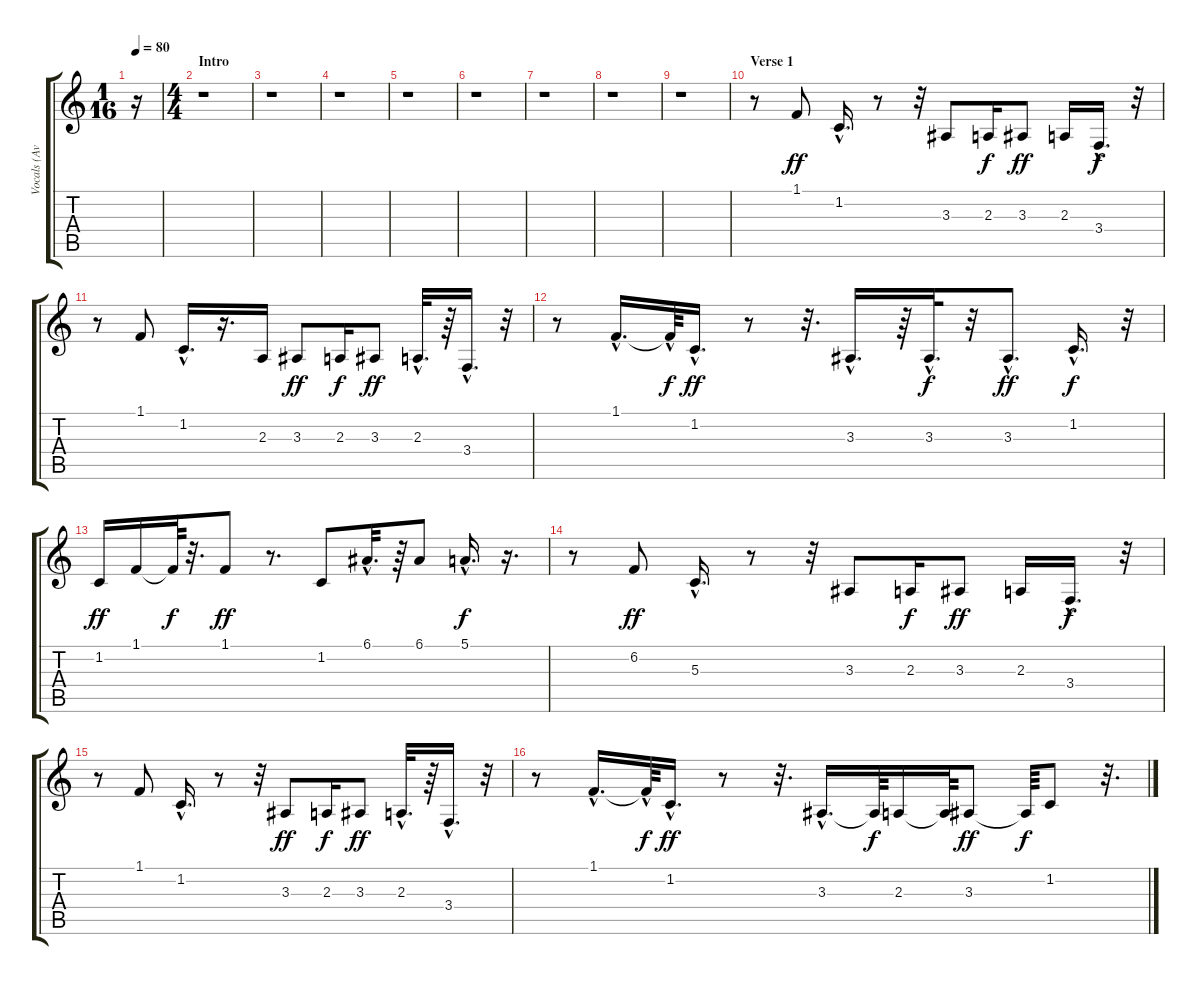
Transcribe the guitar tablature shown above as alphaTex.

\track ("Vocals (Avril Lavigne)" "Vocals (Av") {instrument tenorsax}
\staff {score tabs}
\tuning (E4 B3 G3 D3 A2 E2) {hide}
\ts (1 16)
\tempo 80
\clef g2
\ks c
r.16{dy ff instrument tenorsax} |
\ts (4 4)
\section ("" "Intro")
r.1 |
r.1 |
r.1 |
r.1 |
r.1 |
r.1 |
r.1 |
r.1 |
\section ("" "Verse 1")
r.8 1.1.8 1.2{hac}.16{d} r.8 r.32 3.3.8 2.3.16{dy f} 3.3.8{dy ff} 2.3.16 3.4{hac}.16{d dy f} r.32 |
r.8 1.1.8 1.2{hac}.16{d} r.16{d} 2.3.16 3.3.8{dy ff} 2.3.16{dy f} 3.3.8{dy ff} 2.3{hac}.32{d} r.64 3.4{hac}.16{d} r.32 |
r.8 1.1{hac}.16{d} 1.1{hac t}.64{dy f} 1.2{hac}.16{d dy ff} r.8 r.32{d} 3.3{hac}.16{d} r.64 3.3{hac}.32{d dy f} r.32 3.3{hac}.8{d dy ff} 1.2{hac}.16{d dy f} r.32 |
1.2.16{dy ff} 1.1.16 1.1{t}.64{dy f} r.32{d} 1.1.8{dy ff} r.8{d} 1.2.8 6.1{hac}.32{d} r.64 6.1.8 5.1{hac}.16{d dy f} r.16{d} |
r.8 6.2.8{dy ff} 5.3{hac}.16{d} r.8 r.32 3.3.8 2.3.16{dy f} 3.3.8{dy ff} 2.3.16 3.4{hac}.16{d dy f} r.32 |
r.8 1.1.8 1.2{hac}.16{d} r.8 r.32 3.3.8{dy ff} 2.3.16{dy f} 3.3.8{dy ff} 2.3{hac}.32{d} r.64 3.4{hac}.16{d} r.32 |
r.8 1.1{hac}.16{d} 1.1{hac t}.64{dy f} 1.2{hac}.16{d dy ff} r.8 r.32{d} 3.3{hac}.16{d} 3.3{t}.64{dy f} 2.3.16 2.3{t}.64 3.3.8{dy ff} 3.3{t}.64{dy f} 1.2.8 r.32{d}
